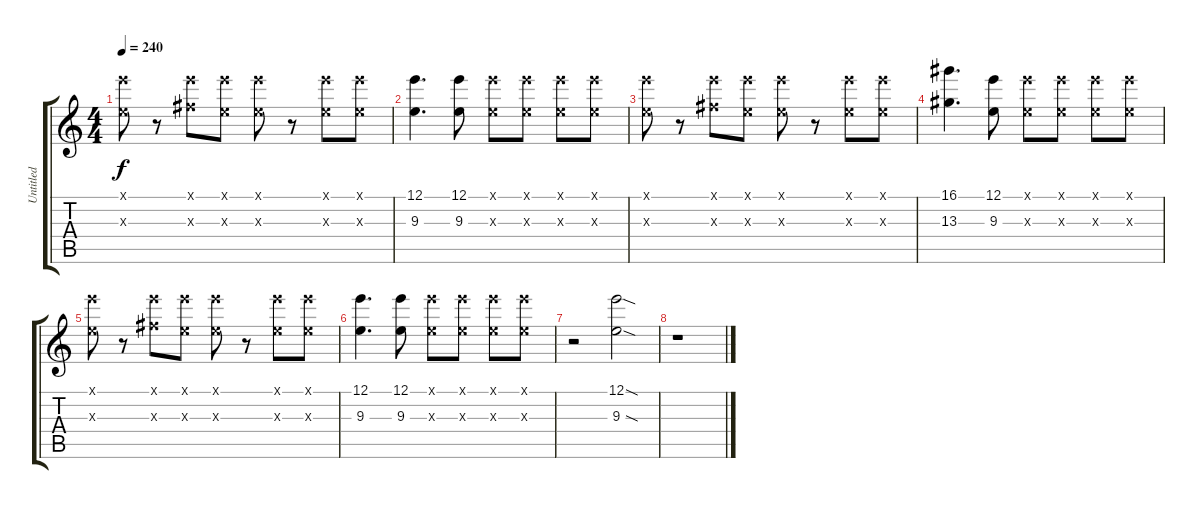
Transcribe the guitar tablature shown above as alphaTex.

\track ("Untitled" "Untitled") {instrument overdrivenguitar}
\staff {score tabs}
\tuning (E4 B3 G3 D3 A2 E2) {hide}
\ts (4 4)
\tempo 240
\clef g2
\ks c
(12.1{x} 9.3{x}).8{dy f} r.8 (12.1{x} 11.3{x}).8 (12.1{x} 9.3{x}).8 (12.1{x} 9.3{x}).8 r.8 (12.1{x} 9.3{x}).8 (12.1{x} 9.3{x}).8 |
(12.1 9.3).4{d} (12.1 9.3).8 (12.1{x} 9.3{x}).8 (12.1{x} 9.3{x}).8 (12.1{x} 9.3{x}).8 (12.1{x} 9.3{x}).8 |
(12.1{x} 9.3{x}).8 r.8 (12.1{x} 11.3{x}).8 (12.1{x} 9.3{x}).8 (12.1{x} 9.3{x}).8 r.8 (12.1{x} 9.3{x}).8 (12.1{x} 9.3{x}).8 |
(16.1 13.3).4{d} (12.1 9.3).8 (12.1{x} 9.3{x}).8 (12.1{x} 9.3{x}).8 (12.1{x} 9.3{x}).8 (12.1{x} 9.3{x}).8 |
(12.1{x} 9.3{x}).8 r.8 (12.1{x} 11.3{x}).8 (12.1{x} 9.3{x}).8 (12.1{x} 9.3{x}).8 r.8 (12.1{x} 9.3{x}).8 (12.1{x} 9.3{x}).8 |
(12.1 9.3).4{d} (12.1 9.3).8 (12.1{x} 9.3{x}).8 (12.1{x} 9.3{x}).8 (12.1{x} 9.3{x}).8 (12.1{x} 9.3{x}).8 |
r.2 (12.1{sod} 9.3{sod}).2 |
r.1
